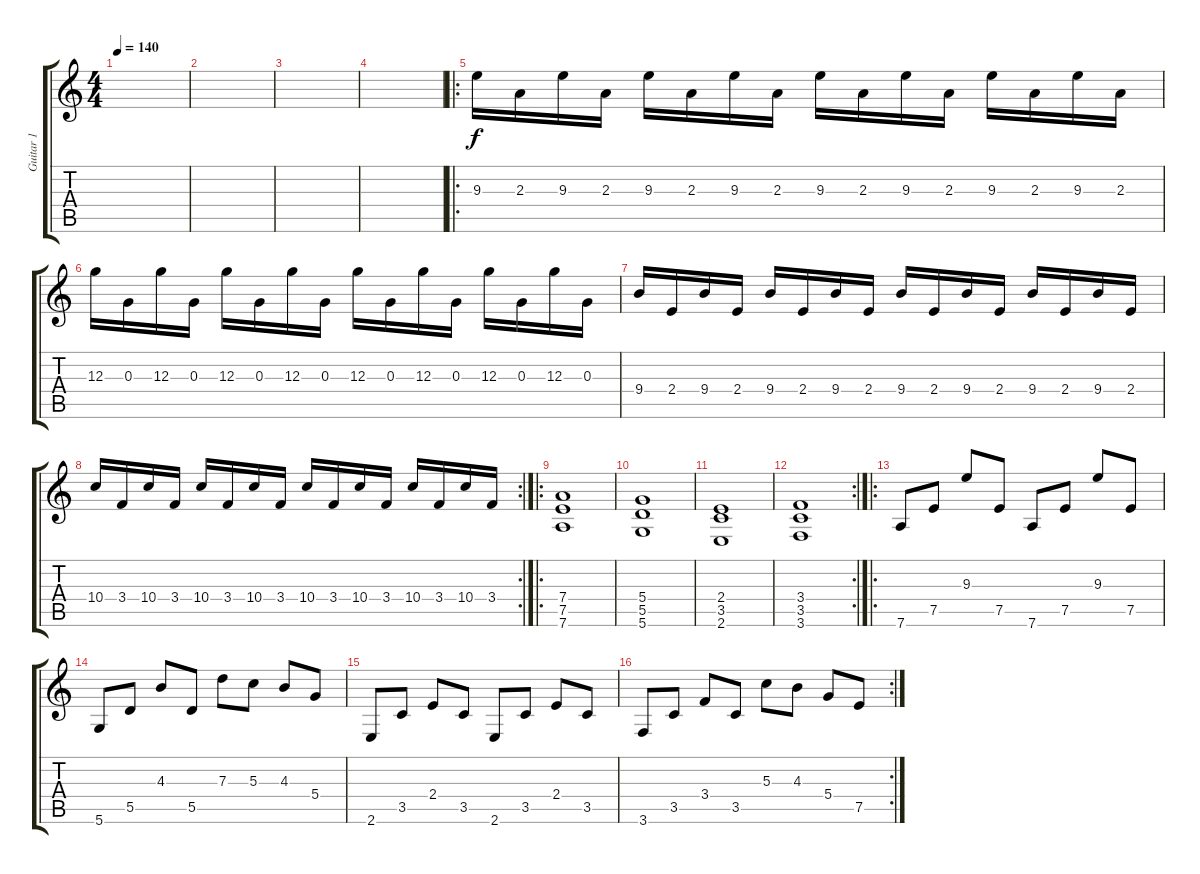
\track ("Guitar 1" "Guitar 1") {instrument distortionguitar}
\staff {score tabs}
\tuning (E4 B3 G3 D3 A2 D2) {hide}
\ts (4 4)
\tempo 140
\clef g2
\ks c
|
|
|
|
\ro
9.3.16 2.3.16 9.3.16 2.3.16 9.3.16 2.3.16 9.3.16 2.3.16 9.3.16 2.3.16 9.3.16 2.3.16 9.3.16 2.3.16 9.3.16 2.3.16 |
12.3.16 0.3.16 12.3.16 0.3.16 12.3.16 0.3.16 12.3.16 0.3.16 12.3.16 0.3.16 12.3.16 0.3.16 12.3.16 0.3.16 12.3.16 0.3.16 |
9.4.16 2.4.16 9.4.16 2.4.16 9.4.16 2.4.16 9.4.16 2.4.16 9.4.16 2.4.16 9.4.16 2.4.16 9.4.16 2.4.16 9.4.16 2.4.16 |
\rc 2
10.4.16 3.4.16 10.4.16 3.4.16 10.4.16 3.4.16 10.4.16 3.4.16 10.4.16 3.4.16 10.4.16 3.4.16 10.4.16 3.4.16 10.4.16 3.4.16 |
\ro
(7.4 7.5 7.6).1 |
(5.4 5.5 5.6).1 |
(2.4 3.5 2.6).1 |
\rc 2
(3.4 3.5 3.6).1 |
\ro
7.6.8 7.5.8 9.3.8 7.5.8 7.6.8 7.5.8 9.3.8 7.5.8 |
5.6.8 5.5.8 4.3.8 5.5.8 7.3.8 5.3.8 4.3.8 5.4.8 |
2.6.8 3.5.8 2.4.8 3.5.8 2.6.8 3.5.8 2.4.8 3.5.8 |
\rc 2
3.6.8 3.5.8 3.4.8 3.5.8 5.3.8 4.3.8 5.4.8 7.5.8
